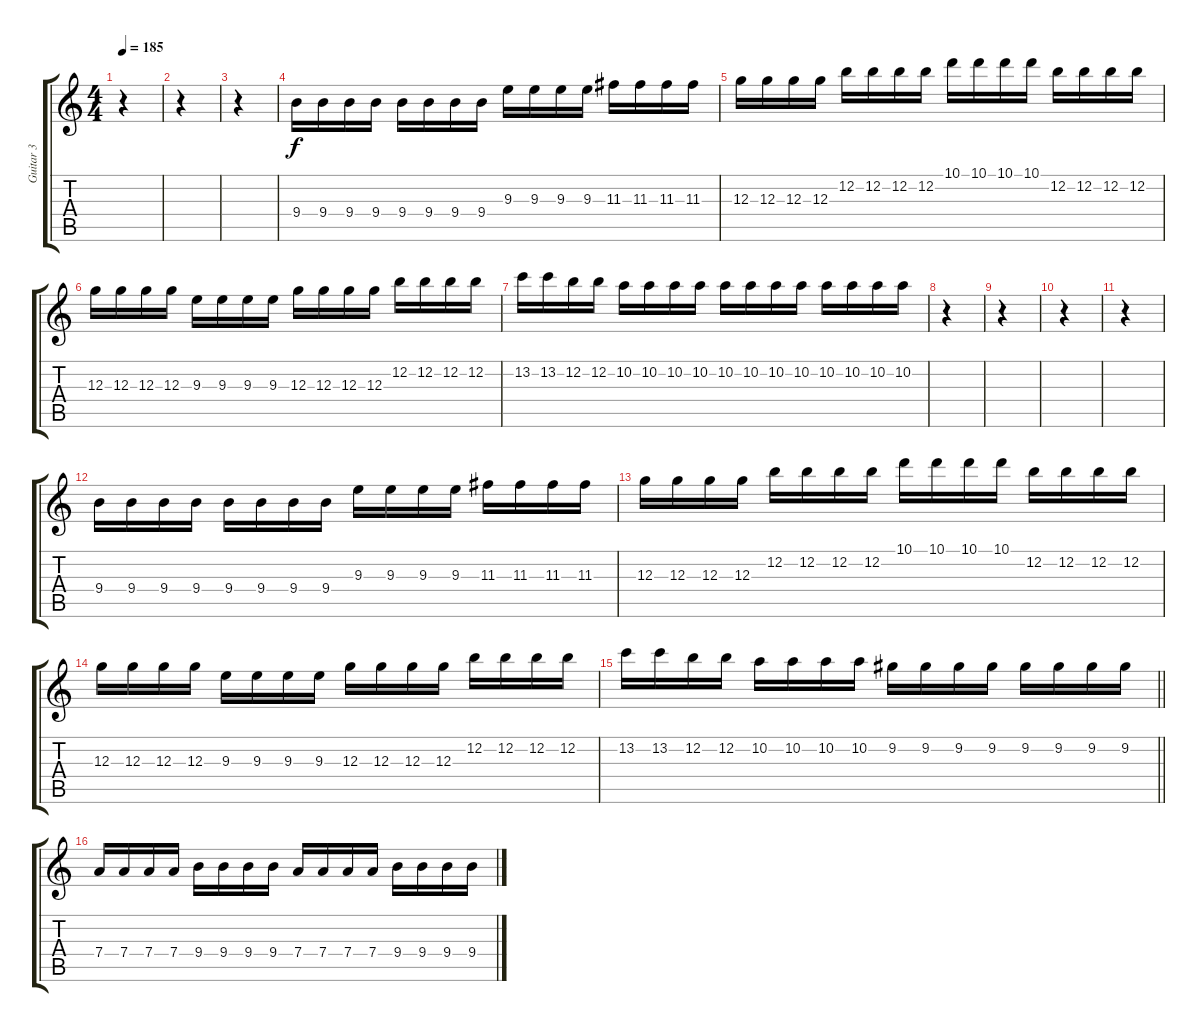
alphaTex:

\track ("Guitar 3" "Guitar 3") {instrument distortionguitar}
\staff {score tabs}
\tuning (E4 B3 G3 D3 A2 E2) {hide}
\ts (4 4)
\tempo 185
\clef g2
\ks c
r.4{dy f} |
r.4 |
r.4 |
9.4.16{instrument distortionguitar} 9.4.16 9.4.16 9.4.16 9.4.16 9.4.16 9.4.16 9.4.16 9.3.16 9.3.16 9.3.16 9.3.16 11.3.16 11.3.16 11.3.16 11.3.16 |
12.3.16 12.3.16 12.3.16 12.3.16 12.2.16 12.2.16 12.2.16 12.2.16 10.1.16 10.1.16 10.1.16 10.1.16 12.2.16 12.2.16 12.2.16 12.2.16 |
12.3.16 12.3.16 12.3.16 12.3.16 9.3.16 9.3.16 9.3.16 9.3.16 12.3.16 12.3.16 12.3.16 12.3.16 12.2.16 12.2.16 12.2.16 12.2.16 |
13.2.16 13.2.16 12.2.16 12.2.16 10.2.16 10.2.16 10.2.16 10.2.16 10.2.16 10.2.16 10.2.16 10.2.16 10.2.16 10.2.16 10.2.16 10.2.16 |
r.4 |
r.4 |
r.4 |
r.4 |
9.4.16 9.4.16 9.4.16 9.4.16 9.4.16 9.4.16 9.4.16 9.4.16 9.3.16 9.3.16 9.3.16 9.3.16 11.3.16 11.3.16 11.3.16 11.3.16 |
12.3.16 12.3.16 12.3.16 12.3.16 12.2.16 12.2.16 12.2.16 12.2.16 10.1.16 10.1.16 10.1.16 10.1.16 12.2.16 12.2.16 12.2.16 12.2.16 |
12.3.16 12.3.16 12.3.16 12.3.16 9.3.16 9.3.16 9.3.16 9.3.16 12.3.16 12.3.16 12.3.16 12.3.16 12.2.16 12.2.16 12.2.16 12.2.16 |
\barLineRight lightlight
13.2.16 13.2.16 12.2.16 12.2.16 10.2.16 10.2.16 10.2.16 10.2.16 9.2.16 9.2.16 9.2.16 9.2.16 9.2.16 9.2.16 9.2.16 9.2.16 |
\section ("" "")
7.4.16 7.4.16 7.4.16 7.4.16 9.4.16 9.4.16 9.4.16 9.4.16 7.4.16 7.4.16 7.4.16 7.4.16 9.4.16 9.4.16 9.4.16 9.4.16
